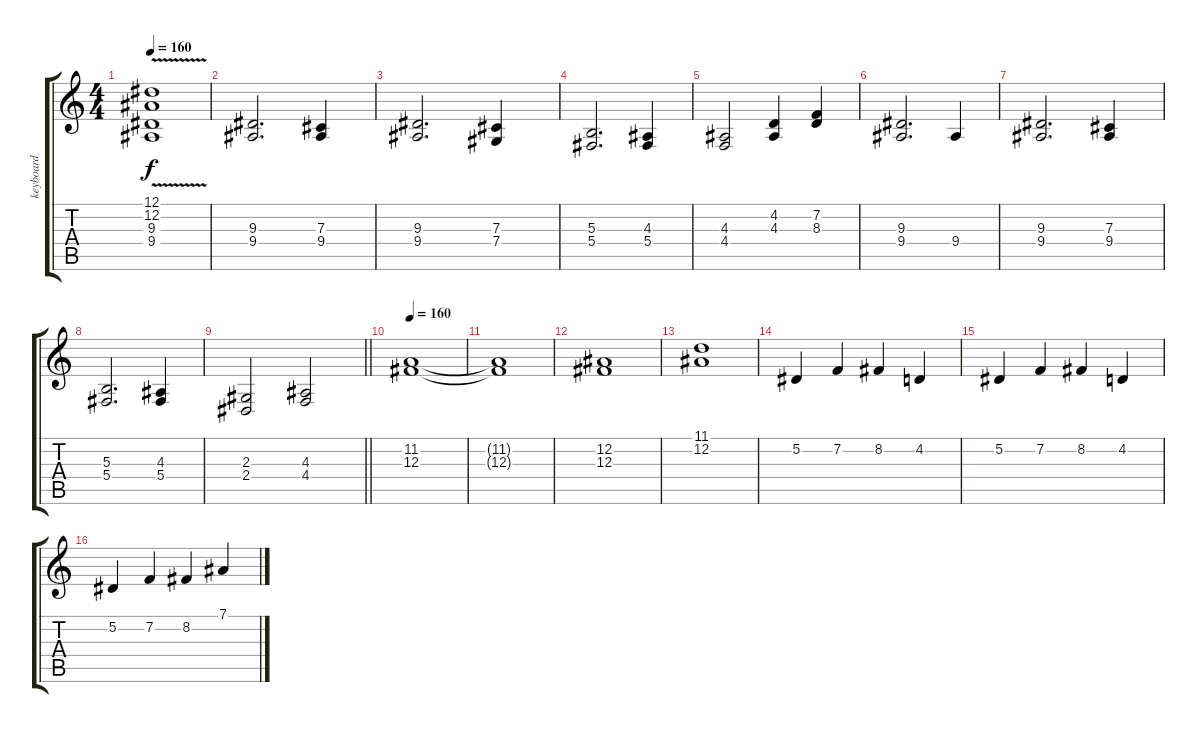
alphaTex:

\track ("keyboard" "keyboard") {instrument choiraahs}
\staff {score tabs}
\tuning (Eb4 Bb3 Gb3 Db3 Ab2 Eb2) {hide}
\ts (4 4)
\tempo 160
\clef g2
\ks c
(12.1{v} 12.2{v} 9.3 9.4).1{dy f} |
(9.3 9.4).2{d} (7.3 9.4).4 |
(9.3 9.4).2{d} (7.3 7.4).4 |
(5.3 5.4).2{d} (4.3 5.4).4 |
(4.3 4.4).2 (4.2 4.3).4 (7.2 8.3).4 |
(9.3 9.4).2{d} 9.4.4 |
(9.3 9.4).2{d} (7.3 9.4).4 |
(5.3 5.4).2{d} (4.3 5.4).4 |
\barLineRight lightlight
(2.3 2.4).2 (4.3 4.4).2 |
\section ("" "")
\tempo 160
(11.2 12.3).1 |
(11.2{t} 12.3{t}).1 |
(12.2 12.3).1 |
(11.1 12.2).1 |
5.2.4 7.2.4 8.2.4 4.2.4 |
5.2.4 7.2.4 8.2.4 4.2.4 |
5.2.4 7.2.4 8.2.4 7.1.4
